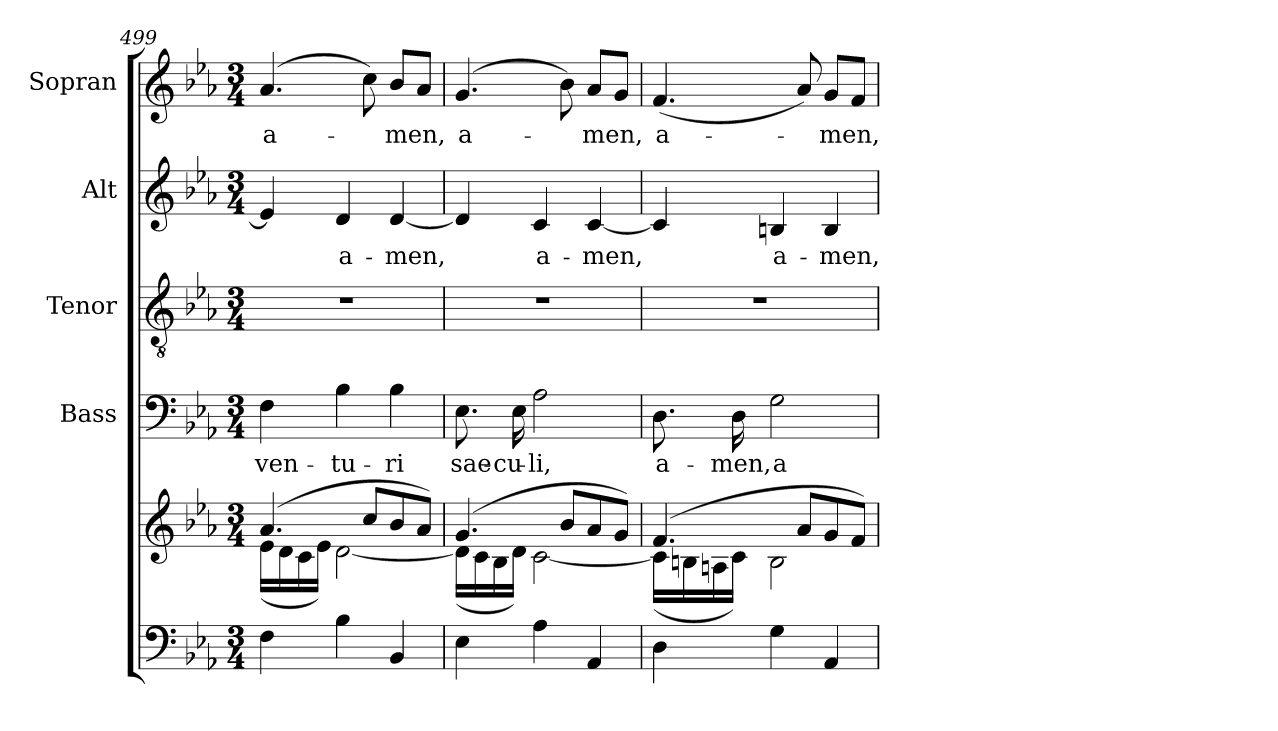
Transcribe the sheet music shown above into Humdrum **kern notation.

**kern	**kern	**kern	**text	**kern	**kern	**text	**kern	**text
*part5	*part5	*part4	*part4	*part3	*part2	*part2	*part1	*part1
*staff6	*staff5	*staff4	*staff4	*staff3	*staff2	*staff2	*staff1	*staff1
*	*	*I"Bass	*	*I"Tenor	*I"Alt	*	*I"Sopran	*
*	*	*I'B.	*	*I'T.	*I'A.	*	*I'S.	*
*clefF4	*clefG2	*clefF4	*	*clefGv2	*clefG2	*	*clefG2	*
*k[b-e-a-]	*k[b-e-a-]	*k[b-e-a-]	*	*k[b-e-a-]	*k[b-e-a-]	*	*k[b-e-a-]	*
*E-:	*E-:	*E-:	*	*E-:	*E-:	*	*E-:	*
*M3/4	*M3/4	*M3/4	*	*M3/4	*M3/4	*	*M3/4	*
=499	=499	=499	=499	=499	=499	=499	=499	=499
*	*^	*	*	*	*	*	*	*
!	!	!	!	!LO:LY:b	!	!	!	!	!LO:LY:b
4F\	(4.a-/	(<16e-\LL	4F\	ven-	2.r	4e-/]	.	(4.a-/	a-
.	.	16d\	.	.	.	.	.	.	.
.	.	16c\	.	.	.	.	.	.	.
.	.	16e-\JJ)	.	.	.	.	.	.	.
!	!	!	!	!LO:LY:b	!	!	!LO:LY:b	!	!
4B-\	.	[<2d\	4B-\	-tu-	.	4d/	a-	.	.
.	8cc/L	.	.	.	.	.	.	8cc\)	.
!	!	!	!	!LO:LY:b	!	!	!LO:LY:b	!	!LO:LY:b
4BB-/	8b-/	.	4B-\	-ri	.	[4d/	-men,	8b-/L	-men,
.	8a-/J)	.	.	.	.	.	.	8a-/J	.
=500	=500	=500	=500	=500	=500	=500	=500	=500	=500
!	!	!	!	!LO:LY:b	!	!	!	!	!LO:LY:b
4E-\	(4.g/	(<16d\LL]	8.E-\	sae-	2.r	4d/]	.	(4.g/	a-
.	.	16c\	.	.	.	.	.	.	.
.	.	16B-\	.	.	.	.	.	.	.
!	!	!	!	!LO:LY:b	!	!	!	!	!
.	.	16d\JJ)	16E-\	-cu-	.	.	.	.	.
!	!	!	!	!LO:LY:b	!	!	!LO:LY:b	!	!
4A-\	.	[<2c\	2A-\	-li,	.	4c/	a-	.	.
.	8b-/L	.	.	.	.	.	.	8b-\)	.
!	!	!	!	!	!	!	!LO:LY:b	!	!LO:LY:b
4AA-/	8a-/	.	.	.	.	[4c/	-men,	8a-/L	-men,
.	8g/J)	.	.	.	.	.	.	8g/J	.
=501	=501	=501	=501	=501	=501	=501	=501	=501	=501
!	!	!	!	!LO:LY:b	!	!	!	!	!LO:LY:b
4D\	(4.f/	(<16c\LL]	8.D\	a-	2.r	4c/]	.	(<4.f/	a-
.	.	16Bn\	.	.	.	.	.	.	.
.	.	16An\	.	.	.	.	.	.	.
!	!	!	!	!LO:LY:b	!	!	!	!	!
.	.	16c\JJ)	16D\	-men,	.	.	.	.	.
!	!	!	!	!LO:LY:b	!	!	!LO:LY:b	!	!
4G\	.	2B\	2G\	a-	.	4Bn/	a-	.	.
.	8a-/L	.	.	.	.	.	.	8a-/)	.
!	!	!	!	!	!	!	!LO:LY:b	!	!LO:LY:b
4AA-/	8g/	.	.	.	.	4B/	-men,	8g/L	-men,
.	8f/J)	.	.	.	.	.	.	8f/J	.
*	*v	*v	*	*	*	*	*	*	*
=	=	=	=	=	=	=	=	=
*-	*-	*-	*-	*-	*-	*-	*-	*-
